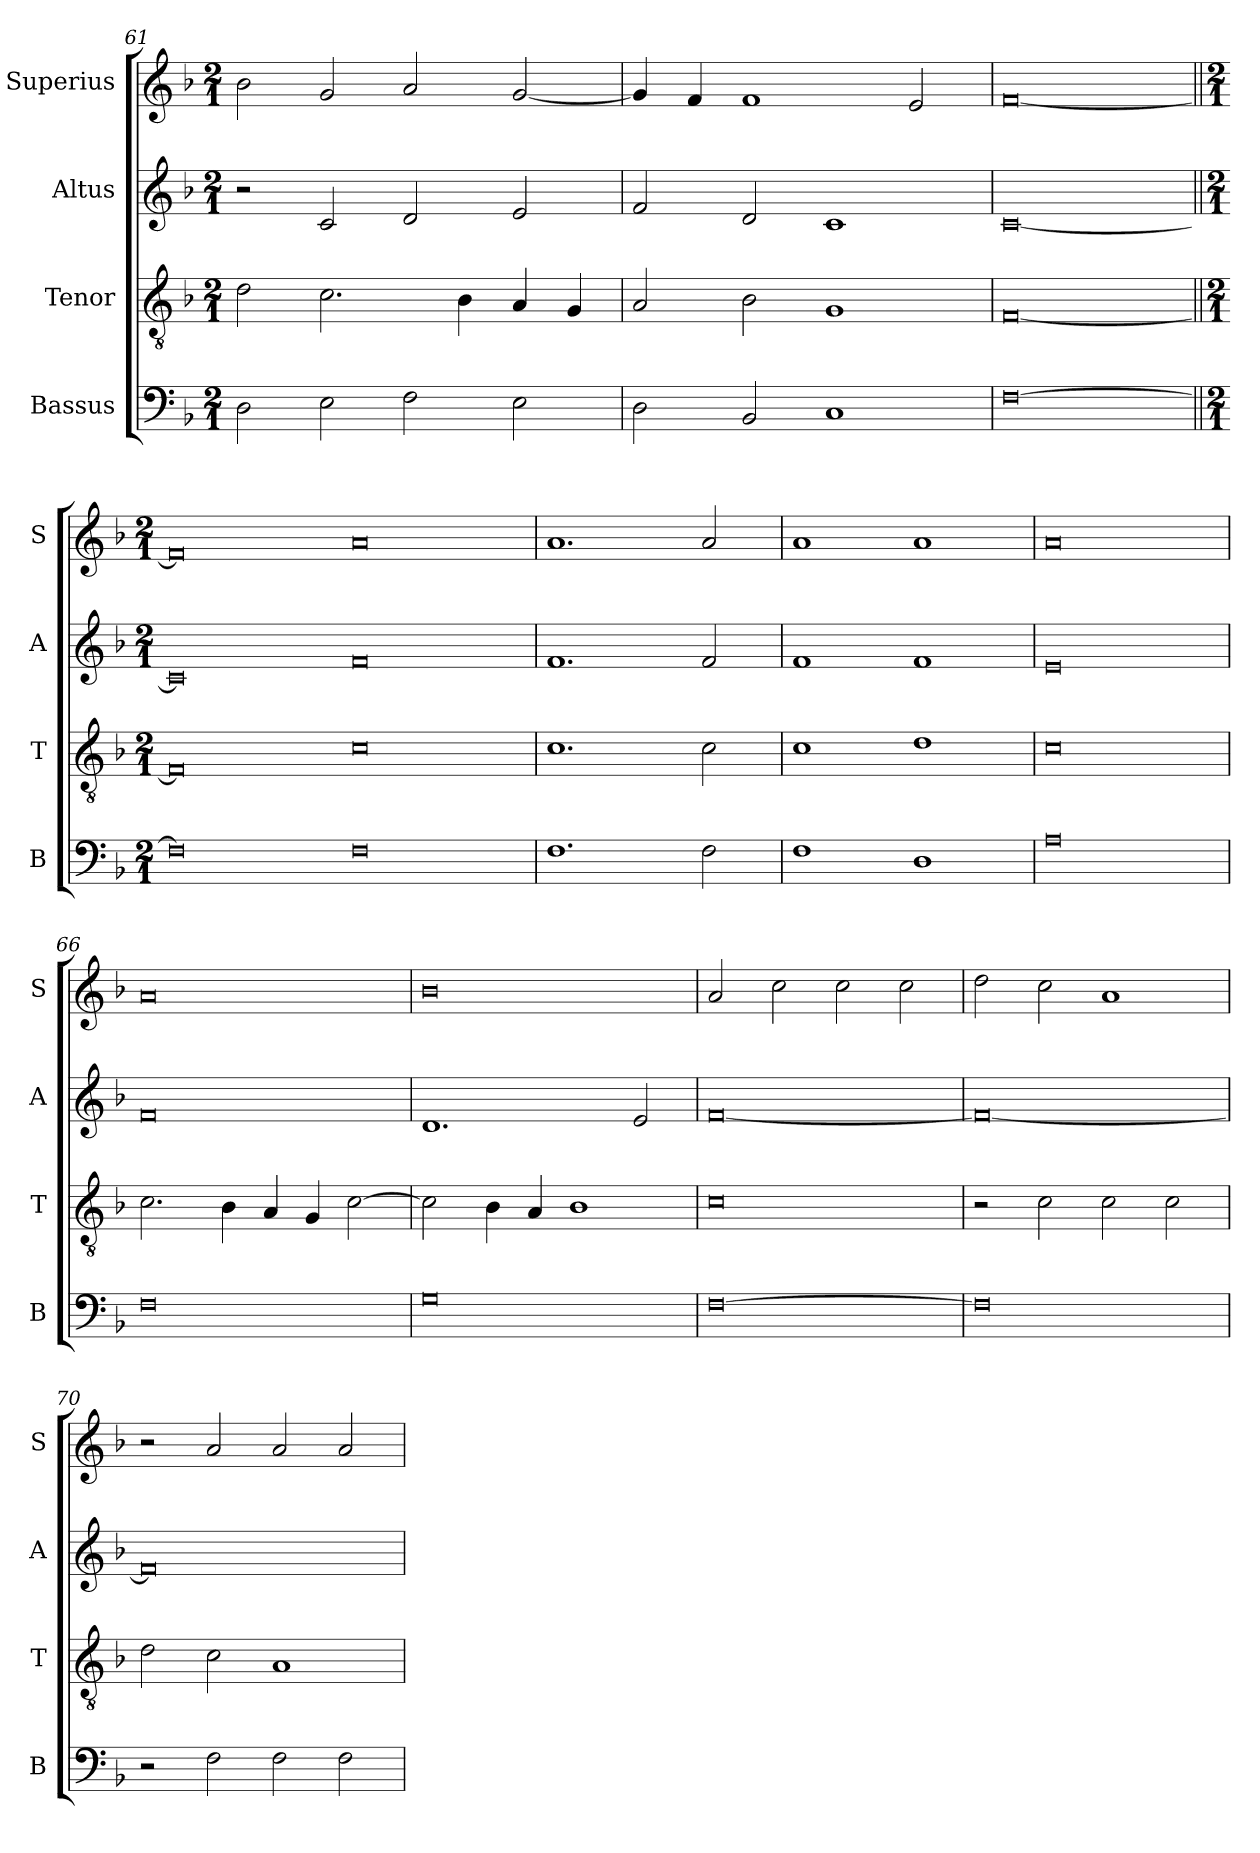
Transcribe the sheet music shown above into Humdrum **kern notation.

**kern	**kern	**kern	**kern
*part4	*part3	*part2	*part1
*staff4	*staff3	*staff2	*staff1
*I"Bassus	*I"Tenor	*I"Altus	*I"Superius
*I'B	*I'T	*I'A	*I'S
*clefF4	*clefGv2	*clefG2	*clefG2
*k[b-]	*k[b-]	*k[b-]	*k[b-]
*d:	*d:	*d:	*d:
*M2/1	*M2/1	*M2/1	*M2/1
=61	=61	=61	=61
2D	2d	2r	2b-
2E	2.c	2c	2g
2F	.	2d	2a
.	4B-	.	.
2E	4A	2e	[2g
.	4G	.	.
=62	=62	=62	=62
2D	2A	2f	4g]
.	.	.	4f
2BB-	2B-	2d	1f
1C	1G	1c	.
.	.	.	2e
=	=	=	=
[0F	[0F	[0c	[0f
=||	=||	=||	=||
*M2/1	*M2/1	*M2/1	*M2/1
0F]	0F]	0c]	0f]
0F	0c	0f	0a
=63	=63	=63	=63
1.F	1.c	1.f	1.a
2F	2c	2f	2a
=64	=64	=64	=64
1F	1c	1f	1a
1D	1d	1f	1a
=65	=65	=65	=65
0A	0c	0e	0a
=66	=66	=66	=66
0F	2.c	0f	0a
.	4B-	.	.
.	4A	.	.
.	4G	.	.
.	[2c	.	.
=67	=67	=67	=67
0G	2c]	1.d	0b-
.	4B-	.	.
.	4A	.	.
.	1B-	.	.
.	.	2e	.
=68	=68	=68	=68
[0F	0c	[0f	2a
.	.	.	2cc
.	.	.	2cc
.	.	.	2cc
=69	=69	=69	=69
0F]	2r	0f_	2dd
.	2c	.	2cc
.	2c	.	1a
.	2c	.	.
=70	=70	=70	=70
2r	2d	0f]	2r
2F	2c	.	2a
2F	1A	.	2a
2F	.	.	2a
=	=	=	=
*-	*-	*-	*-
